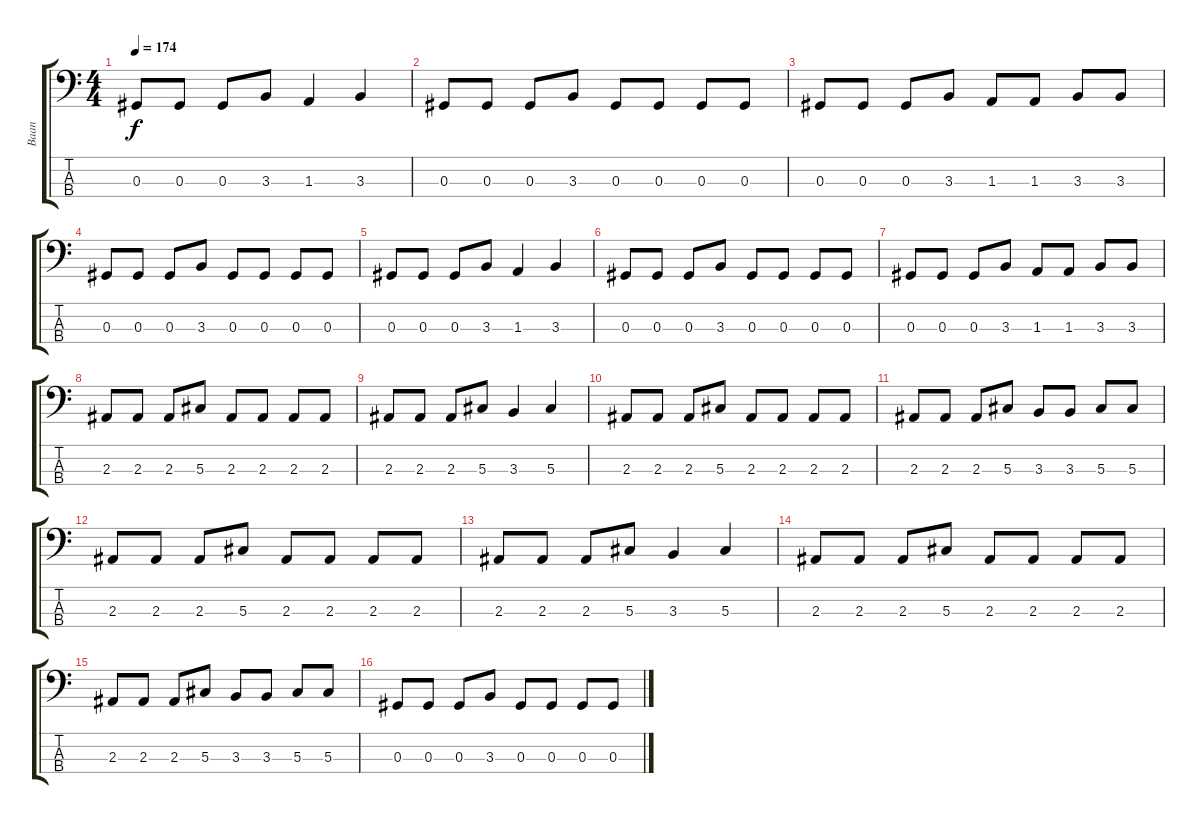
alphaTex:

\track ("Baan" "Baan") {instrument electricbassfinger}
\staff {score tabs}
\tuning (Gb2 Db2 Ab1 Eb1) {hide}
\ts (4 4)
\tempo 174
\clef f4
\ks c
0.3.8{dy f} 0.3.8 0.3.8 3.3.8 1.3.4 3.3.4 |
0.3.8 0.3.8 0.3.8 3.3.8 0.3.8 0.3.8 0.3.8 0.3.8 |
0.3.8 0.3.8 0.3.8 3.3.8 1.3.8 1.3.8 3.3.8 3.3.8 |
0.3.8 0.3.8 0.3.8 3.3.8 0.3.8 0.3.8 0.3.8 0.3.8 |
0.3.8 0.3.8 0.3.8 3.3.8 1.3.4 3.3.4 |
0.3.8 0.3.8 0.3.8 3.3.8 0.3.8 0.3.8 0.3.8 0.3.8 |
0.3.8 0.3.8 0.3.8 3.3.8 1.3.8 1.3.8 3.3.8 3.3.8 |
2.3.8 2.3.8 2.3.8 5.3.8 2.3.8 2.3.8 2.3.8 2.3.8 |
2.3.8 2.3.8 2.3.8 5.3.8 3.3.4 5.3.4 |
2.3.8 2.3.8 2.3.8 5.3.8 2.3.8 2.3.8 2.3.8 2.3.8 |
2.3.8 2.3.8 2.3.8 5.3.8 3.3.8 3.3.8 5.3.8 5.3.8 |
2.3.8 2.3.8 2.3.8 5.3.8 2.3.8 2.3.8 2.3.8 2.3.8 |
2.3.8 2.3.8 2.3.8 5.3.8 3.3.4 5.3.4 |
2.3.8 2.3.8 2.3.8 5.3.8 2.3.8 2.3.8 2.3.8 2.3.8 |
2.3.8 2.3.8 2.3.8 5.3.8 3.3.8 3.3.8 5.3.8 5.3.8 |
0.3.8 0.3.8 0.3.8 3.3.8 0.3.8 0.3.8 0.3.8 0.3.8
